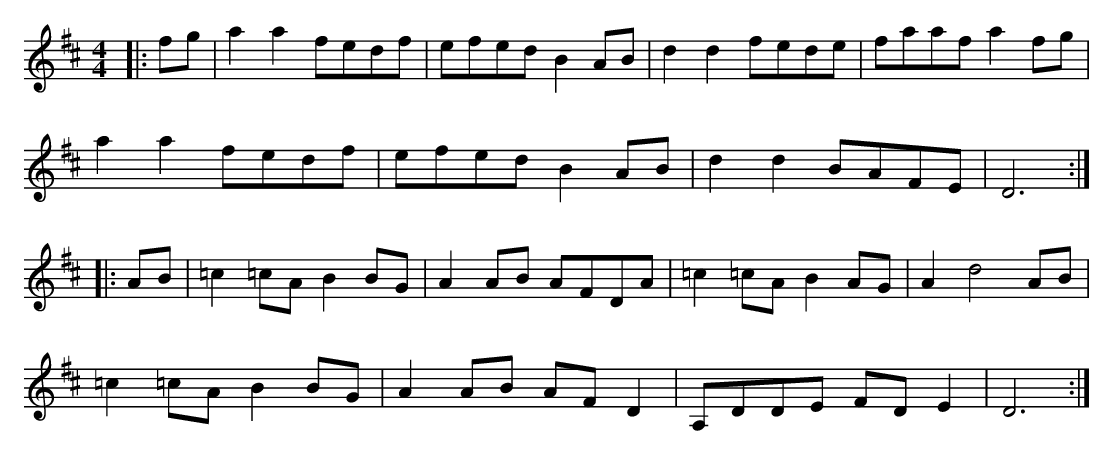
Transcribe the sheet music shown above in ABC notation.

X:1
M:4/4
K:D
|:fg| a2 a2 fedf| efed B2 AB| d2 d2 fede| faaf a2 fg|
 a2 a2 fedf| efed B2 AB| d2 d2 BAFE| D6:|
|:AB| =c2 =cA B2 BG| A2 AB AFDA| =c2 =cA B2 AG| A2 d4 AB|
 =c2 =cA B2 BG| A2 AB AF D2| A,DDE FD E2| D6:|
